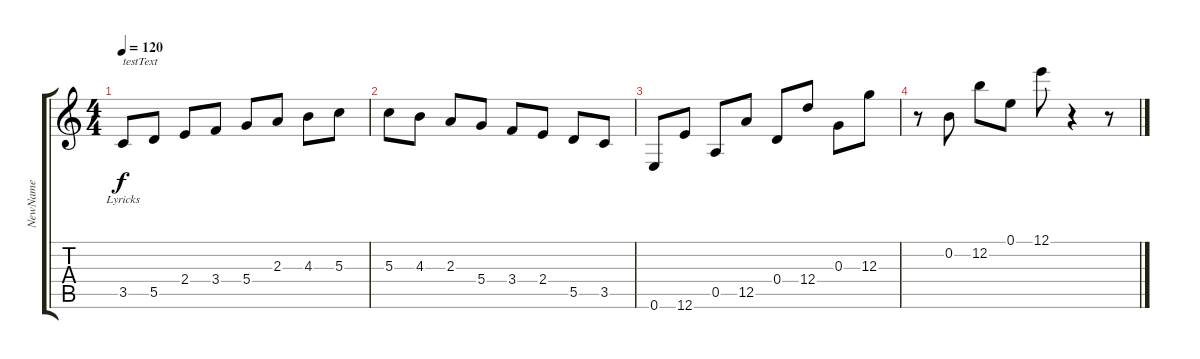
\track ("NewName" "NewName") {instrument acousticguitarsteel}
\staff {score tabs}
\tuning (E4 B3 G3 D3 A2 E2) {hide}
\ts (4 4)
\tempo 120
\clef g2
\ks c
3.5.8{txt "testText" lyrics (0 "Lyricks") lyrics (1 "") lyrics (2 "") lyrics (3 "") lyrics (4 "") dy f instrument acousticguitarsteel} 5.5.8 2.4.8 3.4.8 5.4.8 2.3.8 4.3.8 5.3.8 |
5.3.8 4.3.8 2.3.8 5.4.8 3.4.8 2.4.8 5.5.8 3.5.8 |
0.6.8 12.6.8 0.5.8 12.5.8 0.4.8 12.4.8 0.3.8 12.3.8 |
r.8 0.2.8 12.2.8 0.1.8 12.1.8 r.4 r.8
